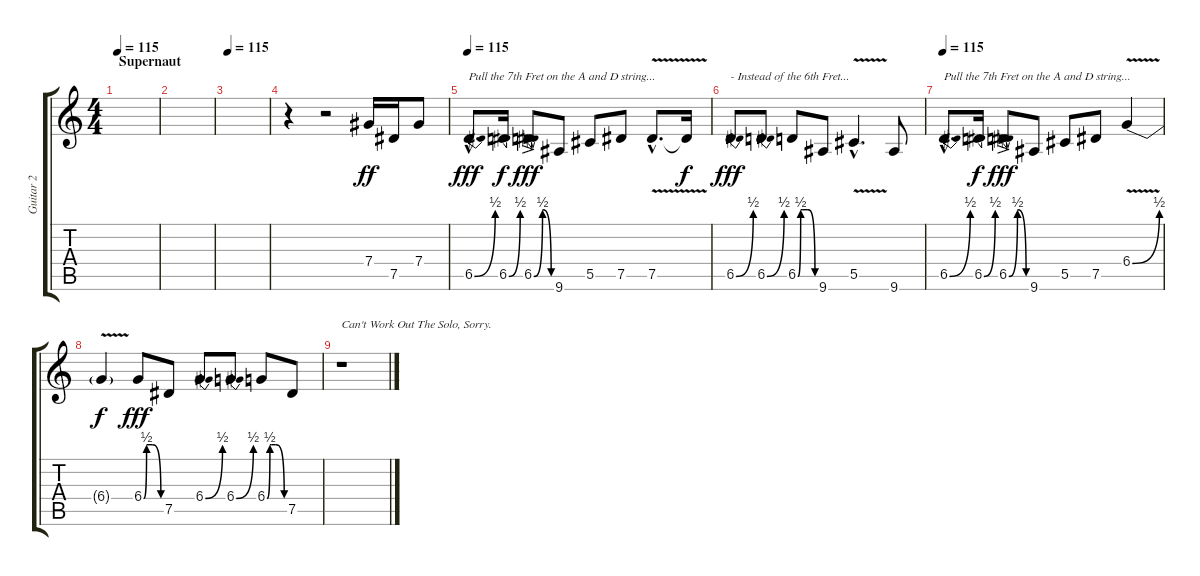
\track ("Guitar 2" "Guitar 2") {instrument distortionguitar}
\staff {score tabs}
\tuning (Eb4 Bb3 Gb3 Db3 Ab2 Db2) {hide}
\ts (4 4)
\section ("" "Supernaut")
\tempo 115
\clef g2
\ks c
|
|
\tempo 115
|
r.4 r.2 7.4.16{dy ff} 7.5.16 7.4.8 |
\tempo 115
6.5{be (bend 0 0 60 2) hac}.8{d txt "Pull the 7th Fret on the A and D string..." dy fff} 6.5{be (bend 0 0 60 2)}.16{dy f} 6.5{be (bendrelease 0 0 10 2 30 2 60 0) ac}.8{dy fff} 9.6.8 5.5.8 7.5.8 7.5{v hac}.8{d} 7.5{t}.16{dy f} |
6.5{be (bend 0 0 60 2)}.8{txt "- Instead of the 6th Fret..." dy fff} 6.5{be (bend 0 0 60 2)}.8 6.5{be (custom 0 0 10 2 15 2 25 2 35 2 60 0)}.8 9.6.8 5.5{v hac}.4{d} 9.6.8 |
\tempo 115
6.5{be (bend 0 0 60 2) hac}.8{d txt "Pull the 7th Fret on the A and D string..."} 6.5{be (bend 0 0 60 2)}.16{dy f} 6.5{be (bendrelease 0 0 10 2 30 2 60 0) ac}.8{dy fff} 9.6.8 5.5.8 7.5.8 6.4{be (bend 0 0 60 2) v}.4 |
6.4{t}.4{dy f} 6.4{be (custom 0 0 10 2 15 2 30 2 60 0)}.8{dy fff} 7.5.8 6.4{be (bend 0 0 60 2)}.8 6.4{be (bend 0 0 60 2)}.8 6.4{be (custom 0 0 10 2 15 2 30 2 60 0)}.8 7.5.8 |
r.1{txt "Can't Work Out The Solo, Sorry."}
